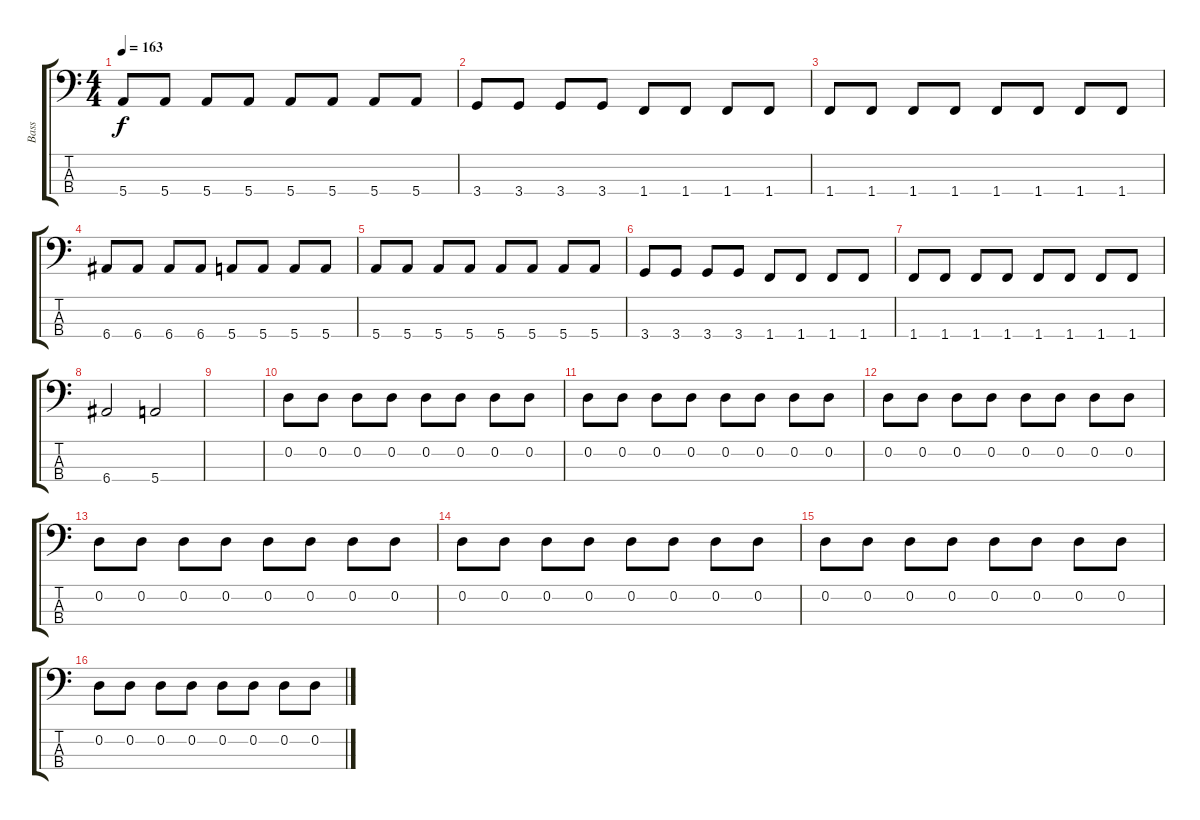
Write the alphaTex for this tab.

\track ("Bass" "Bass") {instrument electricbasspick}
\staff {score tabs}
\tuning (G2 D2 A1 E1) {hide}
\ts (4 4)
\tempo 163
\clef f4
\ks c
5.4.8{dy f} 5.4.8 5.4.8 5.4.8 5.4.8 5.4.8 5.4.8 5.4.8 |
3.4.8 3.4.8 3.4.8 3.4.8 1.4.8 1.4.8 1.4.8 1.4.8 |
1.4.8 1.4.8 1.4.8 1.4.8 1.4.8 1.4.8 1.4.8 1.4.8 |
6.4.8 6.4.8 6.4.8 6.4.8 5.4.8 5.4.8 5.4.8 5.4.8 |
5.4.8 5.4.8 5.4.8 5.4.8 5.4.8 5.4.8 5.4.8 5.4.8 |
3.4.8 3.4.8 3.4.8 3.4.8 1.4.8 1.4.8 1.4.8 1.4.8 |
1.4.8 1.4.8 1.4.8 1.4.8 1.4.8 1.4.8 1.4.8 1.4.8 |
6.4.2 5.4.2 |
|
0.2.8 0.2.8 0.2.8 0.2.8 0.2.8 0.2.8 0.2.8 0.2.8 |
0.2.8 0.2.8 0.2.8 0.2.8 0.2.8 0.2.8 0.2.8 0.2.8 |
0.2.8 0.2.8 0.2.8 0.2.8 0.2.8 0.2.8 0.2.8 0.2.8 |
0.2.8 0.2.8 0.2.8 0.2.8 0.2.8 0.2.8 0.2.8 0.2.8 |
0.2.8 0.2.8 0.2.8 0.2.8 0.2.8 0.2.8 0.2.8 0.2.8 |
0.2.8 0.2.8 0.2.8 0.2.8 0.2.8 0.2.8 0.2.8 0.2.8 |
0.2.8 0.2.8 0.2.8 0.2.8 0.2.8 0.2.8 0.2.8 0.2.8
